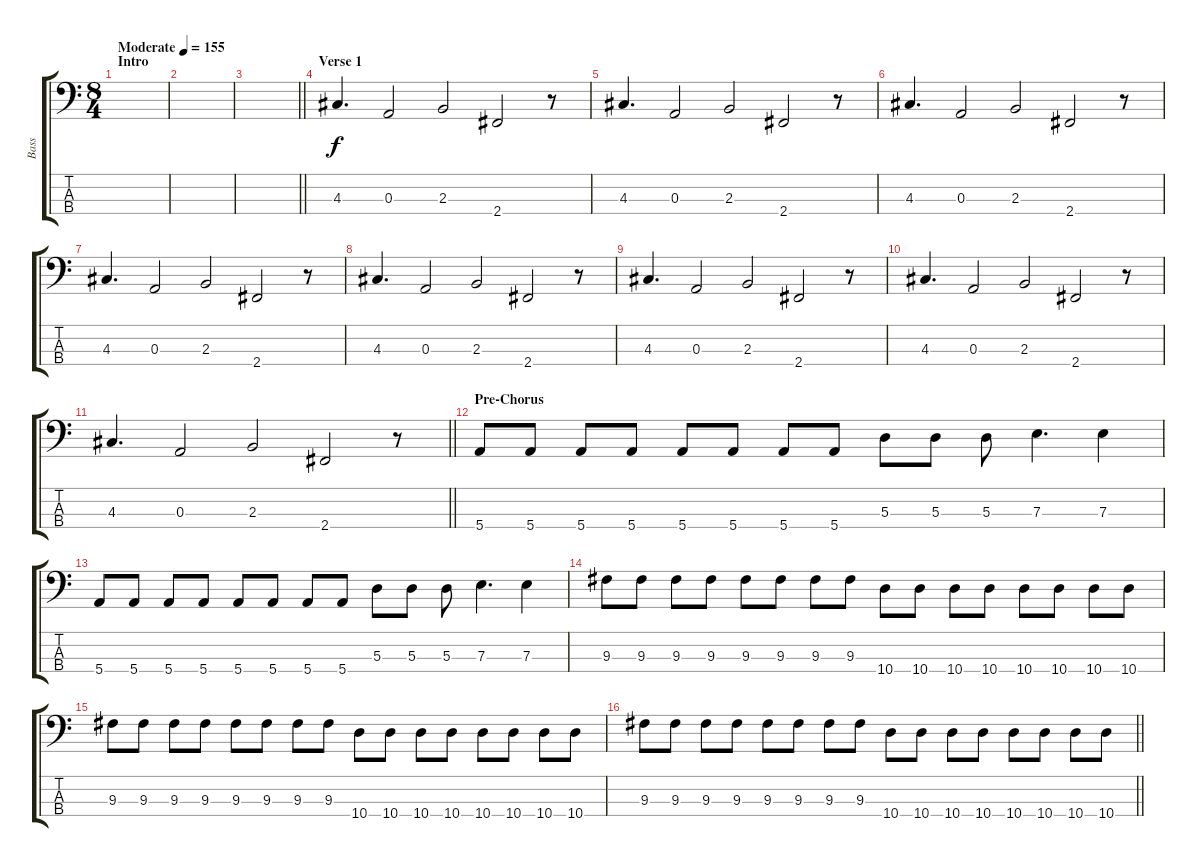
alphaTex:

\track ("Bass" "Bass") {instrument electricbasspick}
\staff {score tabs}
\tuning (G2 D2 A1 E1) {hide}
\ts (8 4)
\section ("" "Intro")
\tempo (155 "Moderate")
\clef f4
\ks c
|
|
\barLineRight lightlight
|
\section ("" "Verse 1")
4.3.4{d} 0.3.2 2.3.2 2.4.2 r.8 |
4.3.4{d} 0.3.2 2.3.2 2.4.2 r.8 |
4.3.4{d} 0.3.2 2.3.2 2.4.2 r.8 |
4.3.4{d} 0.3.2 2.3.2 2.4.2 r.8 |
4.3.4{d} 0.3.2 2.3.2 2.4.2 r.8 |
4.3.4{d} 0.3.2 2.3.2 2.4.2 r.8 |
4.3.4{d} 0.3.2 2.3.2 2.4.2 r.8 |
\barLineRight lightlight
4.3.4{d} 0.3.2 2.3.2 2.4.2 r.8 |
\section ("" "Pre-Chorus")
5.4.8 5.4.8 5.4.8 5.4.8 5.4.8 5.4.8 5.4.8 5.4.8 5.3.8 5.3.8 5.3.8 7.3.4{d} 7.3.4 |
5.4.8 5.4.8 5.4.8 5.4.8 5.4.8 5.4.8 5.4.8 5.4.8 5.3.8 5.3.8 5.3.8 7.3.4{d} 7.3.4 |
9.3.8 9.3.8 9.3.8 9.3.8 9.3.8 9.3.8 9.3.8 9.3.8 10.4.8 10.4.8 10.4.8 10.4.8 10.4.8 10.4.8 10.4.8 10.4.8 |
9.3.8 9.3.8 9.3.8 9.3.8 9.3.8 9.3.8 9.3.8 9.3.8 10.4.8 10.4.8 10.4.8 10.4.8 10.4.8 10.4.8 10.4.8 10.4.8 |
\barLineRight lightlight
9.3.8 9.3.8 9.3.8 9.3.8 9.3.8 9.3.8 9.3.8 9.3.8 10.4.8 10.4.8 10.4.8 10.4.8 10.4.8 10.4.8 10.4.8 10.4.8
